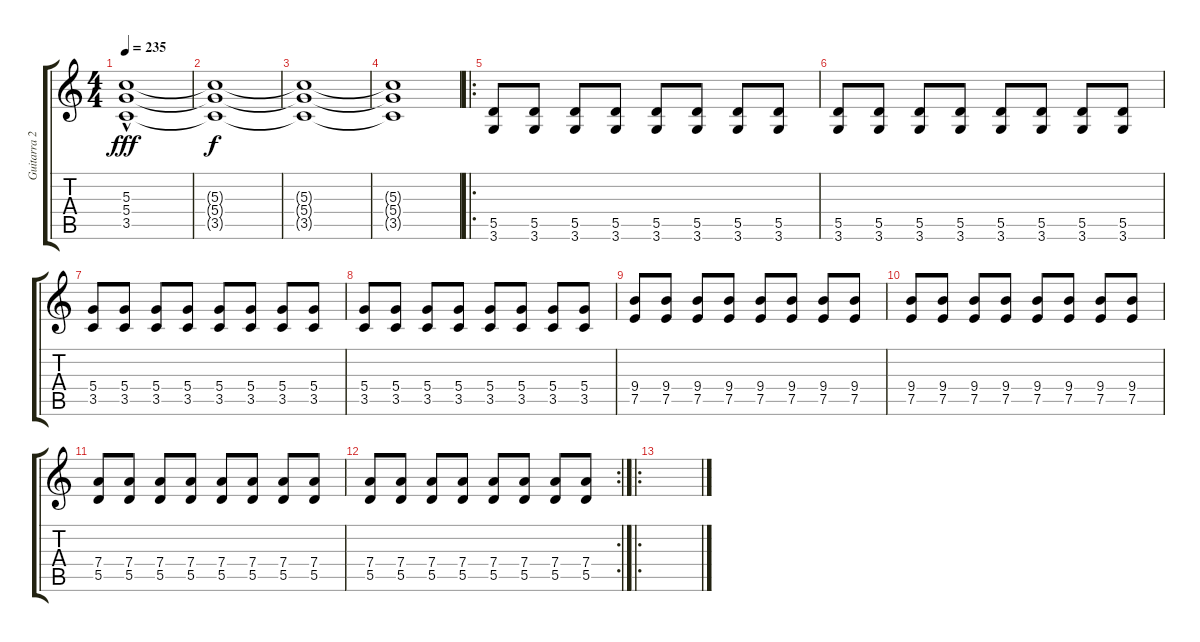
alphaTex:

\track ("Guitarra 2" "Guitarra 2") {instrument distortionguitar}
\staff {score tabs}
\tuning (E4 B3 G3 D3 A2 E2) {hide}
\ts (4 4)
\tempo 235
\clef g2
\ks c
(5.3{hac} 5.4{hac} 3.5{hac}).1{dy fff} |
(5.3{t} 5.4{t} 3.5{t}).1{dy f} |
(5.3{t} 5.4{t} 3.5{t}).1 |
(5.3{t} 5.4{t} 3.5{t}).1 |
\ro
(5.5 3.6).8 (5.5 3.6).8 (5.5 3.6).8 (5.5 3.6).8 (5.5 3.6).8 (5.5 3.6).8 (5.5 3.6).8 (5.5 3.6).8 |
(5.5 3.6).8 (5.5 3.6).8 (5.5 3.6).8 (5.5 3.6).8 (5.5 3.6).8 (5.5 3.6).8 (5.5 3.6).8 (5.5 3.6).8 |
(5.4 3.5).8 (5.4 3.5).8 (5.4 3.5).8 (5.4 3.5).8 (5.4 3.5).8 (5.4 3.5).8 (5.4 3.5).8 (5.4 3.5).8 |
(5.4 3.5).8 (5.4 3.5).8 (5.4 3.5).8 (5.4 3.5).8 (5.4 3.5).8 (5.4 3.5).8 (5.4 3.5).8 (5.4 3.5).8 |
(9.4 7.5).8 (9.4 7.5).8 (9.4 7.5).8 (9.4 7.5).8 (9.4 7.5).8 (9.4 7.5).8 (9.4 7.5).8 (9.4 7.5).8 |
(9.4 7.5).8 (9.4 7.5).8 (9.4 7.5).8 (9.4 7.5).8 (9.4 7.5).8 (9.4 7.5).8 (9.4 7.5).8 (9.4 7.5).8 |
(7.4 5.5).8 (7.4 5.5).8 (7.4 5.5).8 (7.4 5.5).8 (7.4 5.5).8 (7.4 5.5).8 (7.4 5.5).8 (7.4 5.5).8 |
\rc 2
(7.4 5.5).8 (7.4 5.5).8 (7.4 5.5).8 (7.4 5.5).8 (7.4 5.5).8 (7.4 5.5).8 (7.4 5.5).8 (7.4 5.5).8 |
\ro
